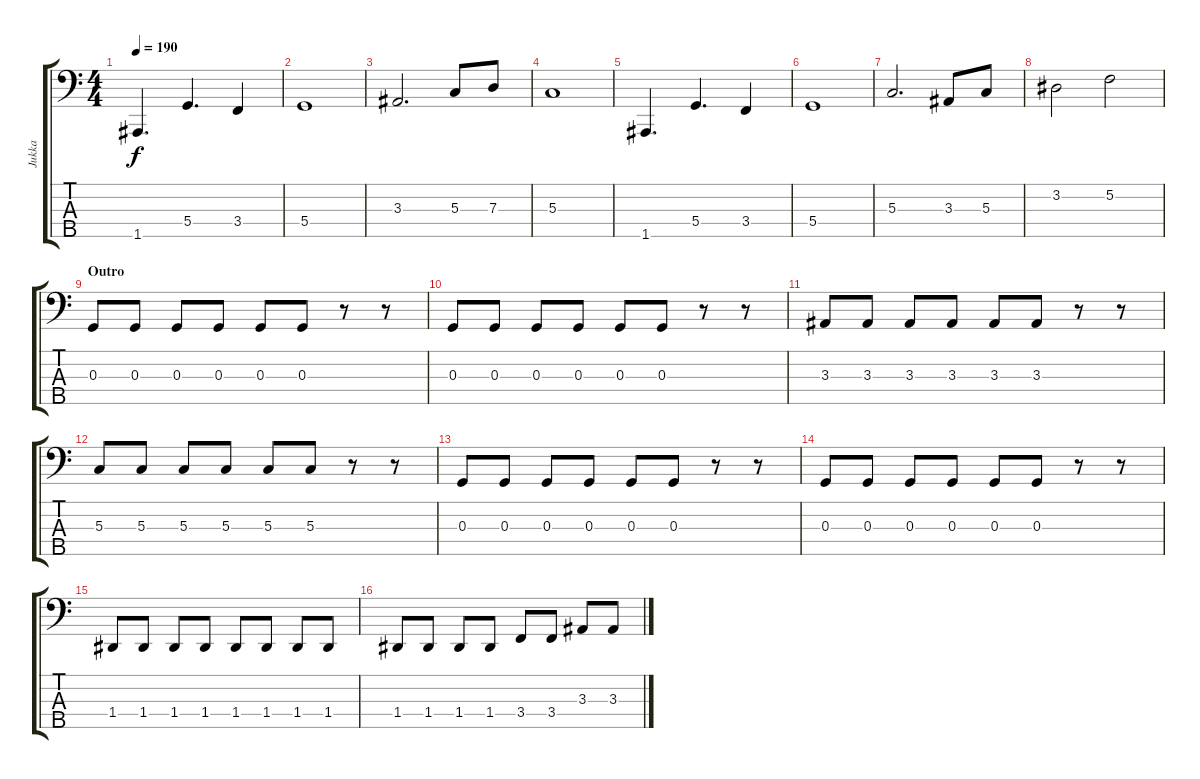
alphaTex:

\track ("Jukka" "Jukka") {instrument electricbasspick}
\staff {score tabs}
\tuning (F2 C2 G1 D1 A0) {hide}
\ts (4 4)
\tempo 190
\clef f4
\ks c
1.5.4{d dy f} 5.4.4{d} 3.4.4 |
5.4.1 |
3.3.2{d} 5.3.8 7.3.8 |
5.3.1 |
1.5.4{d} 5.4.4{d} 3.4.4 |
5.4.1 |
5.3.2{d} 3.3.8 5.3.8 |
3.2.2 5.2.2 |
\section ("" "Outro")
0.3.8 0.3.8 0.3.8 0.3.8 0.3.8 0.3.8 r.8 r.8 |
0.3.8 0.3.8 0.3.8 0.3.8 0.3.8 0.3.8 r.8 r.8 |
3.3.8 3.3.8 3.3.8 3.3.8 3.3.8 3.3.8 r.8 r.8 |
5.3.8 5.3.8 5.3.8 5.3.8 5.3.8 5.3.8 r.8 r.8 |
0.3.8 0.3.8 0.3.8 0.3.8 0.3.8 0.3.8 r.8 r.8 |
0.3.8 0.3.8 0.3.8 0.3.8 0.3.8 0.3.8 r.8 r.8 |
1.4.8 1.4.8 1.4.8 1.4.8 1.4.8 1.4.8 1.4.8 1.4.8 |
1.4.8 1.4.8 1.4.8 1.4.8 3.4.8 3.4.8 3.3.8 3.3.8
